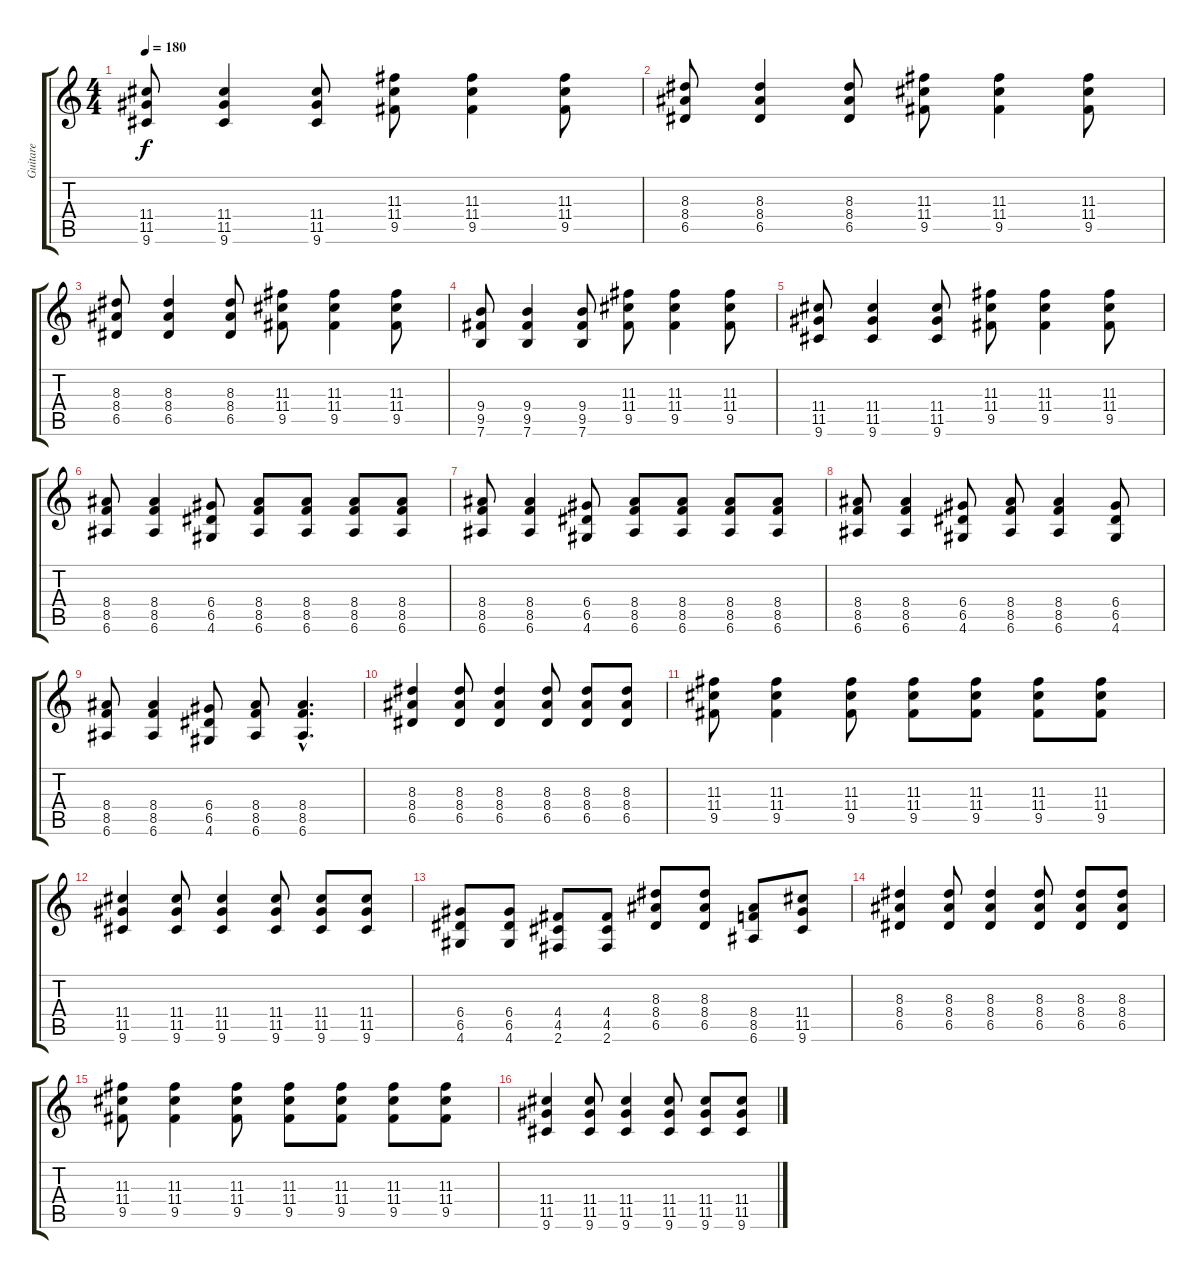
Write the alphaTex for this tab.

\track ("Guitare" "Guitare") {instrument distortionguitar}
\staff {score tabs}
\tuning (E4 B3 G3 D3 A2 E2) {hide}
\ts (4 4)
\tempo 180
\clef g2
\ks c
(11.4 11.5 9.6).8{dy f} (11.4 11.5 9.6).4 (11.4 11.5 9.6).8 (11.3 11.4 9.5).8 (11.3 11.4 9.5).4 (11.3 11.4 9.5).8 |
(8.3 8.4 6.5).8 (8.3 8.4 6.5).4 (8.3 8.4 6.5).8 (11.3 11.4 9.5).8 (11.3 11.4 9.5).4 (11.3 11.4 9.5).8 |
(8.3 8.4 6.5).8 (8.3 8.4 6.5).4 (8.3 8.4 6.5).8 (11.3 11.4 9.5).8 (11.3 11.4 9.5).4 (11.3 11.4 9.5).8 |
(9.4 9.5 7.6).8 (9.4 9.5 7.6).4 (9.4 9.5 7.6).8 (11.3 11.4 9.5).8 (11.3 11.4 9.5).4 (11.3 11.4 9.5).8 |
(11.4 11.5 9.6).8 (11.4 11.5 9.6).4 (11.4 11.5 9.6).8 (11.3 11.4 9.5).8 (11.3 11.4 9.5).4 (11.3 11.4 9.5).8 |
(8.4 8.5 6.6).8 (8.4 8.5 6.6).4 (6.4 6.5 4.6).8 (8.4 8.5 6.6).8 (8.4 8.5 6.6).8{instrument electricguitarmuted} (8.4 8.5 6.6).8 (8.4 8.5 6.6).8 |
(8.4 8.5 6.6).8{instrument distortionguitar} (8.4 8.5 6.6).4 (6.4 6.5 4.6).8 (8.4 8.5 6.6).8 (8.4 8.5 6.6).8{instrument electricguitarmuted} (8.4 8.5 6.6).8 (8.4 8.5 6.6).8 |
(8.4 8.5 6.6).8{instrument distortionguitar} (8.4 8.5 6.6).4 (6.4 6.5 4.6).8 (8.4 8.5 6.6).8 (8.4 8.5 6.6).4 (6.4 6.5 4.6).8 |
(8.4 8.5 6.6).8 (8.4 8.5 6.6).4 (6.4 6.5 4.6).8 (8.4 8.5 6.6).8 (8.4{hac} 8.5{hac} 6.6{hac}).4{d} |
(8.3 8.4 6.5).4 (8.3 8.4 6.5).8 (8.3 8.4 6.5).4 (8.3 8.4 6.5).8 (8.3 8.4 6.5).8 (8.3 8.4 6.5).8 |
(11.3 11.4 9.5).8 (11.3 11.4 9.5).4 (11.3 11.4 9.5).8 (11.3 11.4 9.5).8 (11.3 11.4 9.5).8 (11.3 11.4 9.5).8 (11.3 11.4 9.5).8 |
(11.4 11.5 9.6).4 (11.4 11.5 9.6).8 (11.4 11.5 9.6).4 (11.4 11.5 9.6).8 (11.4 11.5 9.6).8 (11.4 11.5 9.6).8 |
(6.4 6.5 4.6).8{instrument electricguitarmuted} (6.4 6.5 4.6).8 (4.4 4.5 2.6).8 (4.4 4.5 2.6).8 (8.3 8.4 6.5).8 (8.3 8.4 6.5).8 (8.4 8.5 6.6).8 (11.4 11.5 9.6).8 |
(8.3 8.4 6.5).4{instrument distortionguitar} (8.3 8.4 6.5).8 (8.3 8.4 6.5).4 (8.3 8.4 6.5).8 (8.3 8.4 6.5).8 (8.3 8.4 6.5).8 |
(11.3 11.4 9.5).8 (11.3 11.4 9.5).4 (11.3 11.4 9.5).8 (11.3 11.4 9.5).8 (11.3 11.4 9.5).8 (11.3 11.4 9.5).8 (11.3 11.4 9.5).8 |
(11.4 11.5 9.6).4 (11.4 11.5 9.6).8 (11.4 11.5 9.6).4 (11.4 11.5 9.6).8 (11.4 11.5 9.6).8 (11.4 11.5 9.6).8
